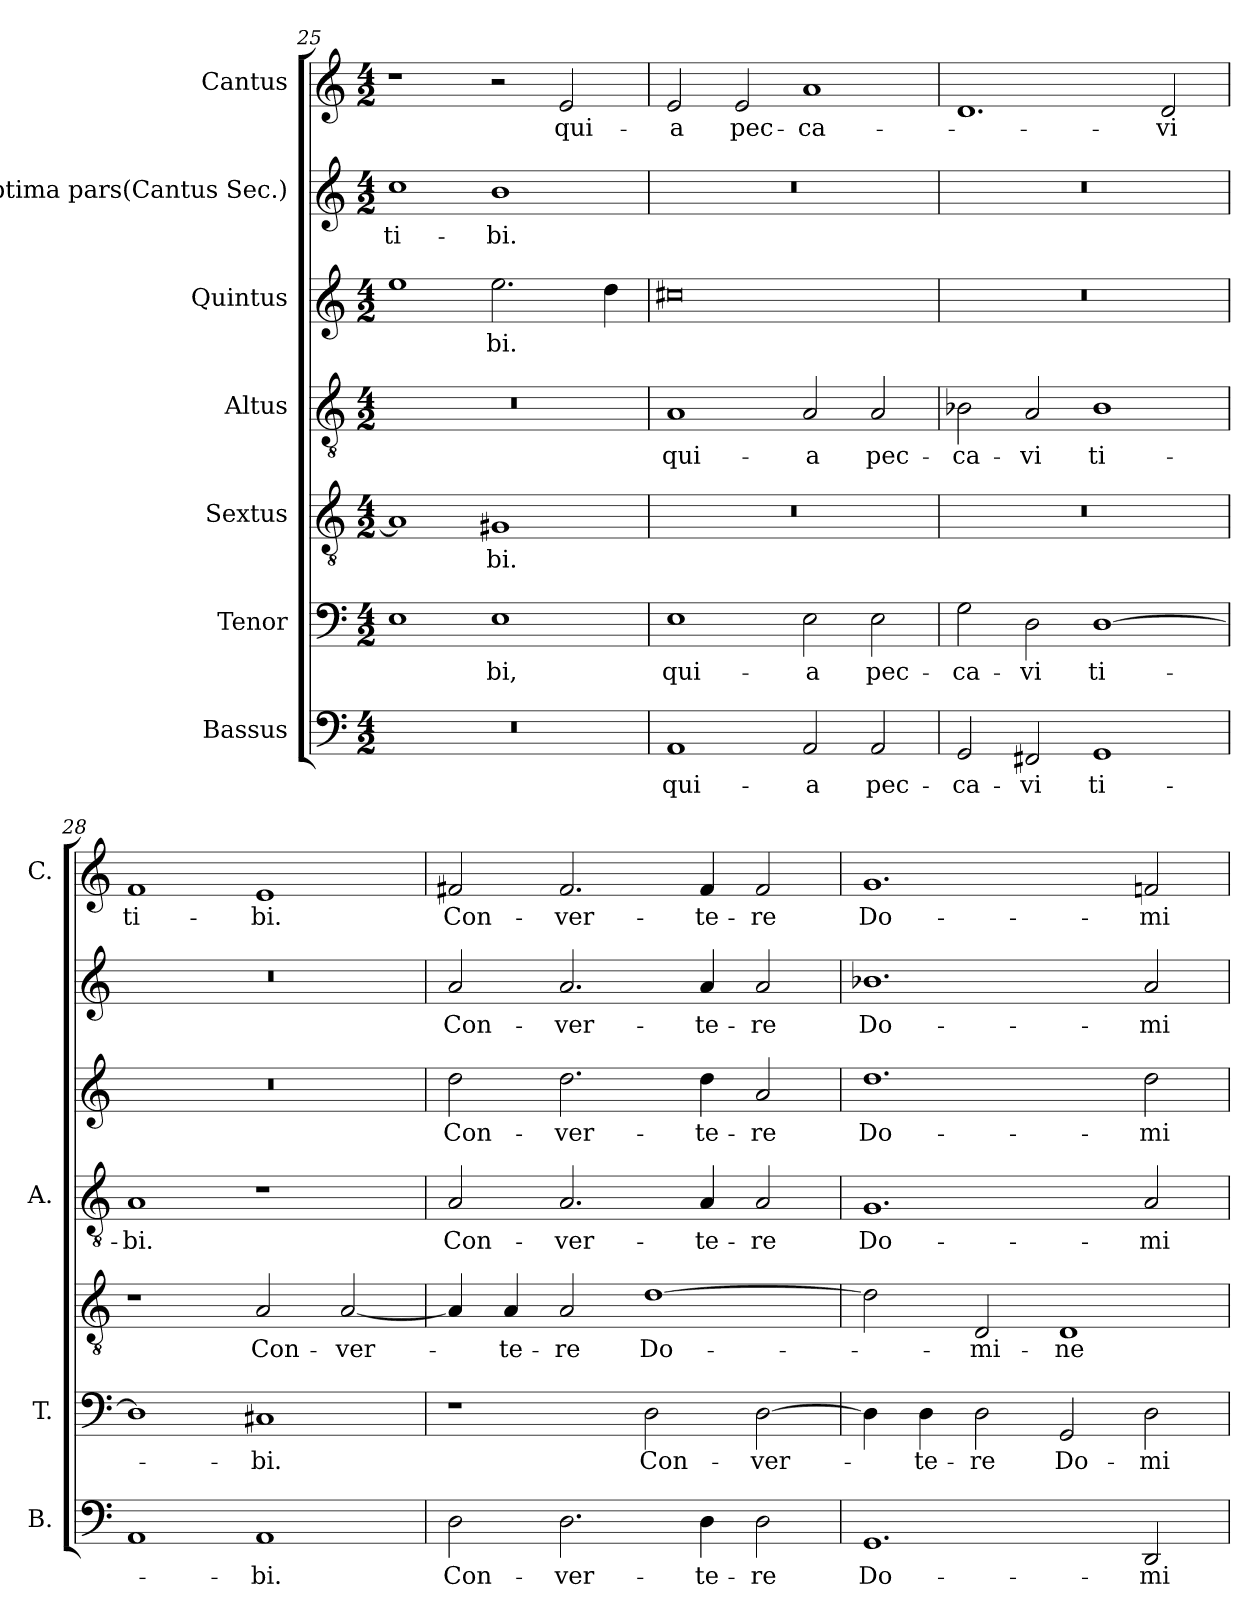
**kern	**text	**kern	**text	**kern	**text	**kern	**text	**kern	**text	**kern	**text	**kern	**text
*part7	*part7	*part6	*part6	*part5	*part5	*part4	*part4	*part3	*part3	*part2	*part2	*part1	*part1
*staff7	*staff7	*staff6	*staff6	*staff5	*staff5	*staff4	*staff4	*staff3	*staff3	*staff2	*staff2	*staff1	*staff1
*I"Bassus	*	*I"Tenor	*	*I"Sextus	*	*I"Altus	*	*I"Quintus	*	*I"Septima pars(Cantus Sec.)	*	*I"Cantus	*
*I'B.	*	*I'T.	*	*	*	*I'A.	*	*	*	*	*	*I'C.	*
*clefF4	*	*clefF4	*	*clefGv2	*	*clefGv2	*	*clefG2	*	*clefG2	*	*clefG2	*
*	*	*	*	*ITrd7c12	*	*ITrd7c12	*	*ITrd7c12	*	*	*	*	*
*k[]	*	*k[]	*	*k[]	*	*k[]	*	*k[]	*	*k[]	*	*k[]	*
*a:	*	*a:	*	*a:	*	*a:	*	*a:	*	*a:	*	*a:	*
*M4/2	*	*M4/2	*	*M4/2	*	*M4/2	*	*M4/2	*	*M4/2	*	*M4/2	*
=25	=25	=25	=25	=25	=25	=25	=25	=25	=25	=25	=25	=25	=25
!LO:N:vis=1	!	!	!	!	!	!LO:N:vis=1	!	!	!	!	!LO:LY:b	!	!
0r	.	1E	.	1AA]	.	0r	.	1e	.	1cc	ti-	1r	.
!	!	!	!LO:LY:b	!	!LO:LY:b	!	!	!	!LO:LY:b	!	!LO:LY:b	!	!
.	.	1E	-bi,	1GG#X	-bi.	.	.	2.e\	-bi.	1b	-bi.	2r	.
!	!	!	!	!	!	!	!	!	!	!	!	!	!LO:LY:b
.	.	.	.	.	.	.	.	.	.	.	.	2e/	qui-
.	.	.	.	.	.	.	.	4d\	.	.	.	.	.
=26	=26	=26	=26	=26	=26	=26	=26	=26	=26	=26	=26	=26	=26
!	!LO:LY:b	!	!LO:LY:b	!LO:N:vis=1	!	!	!LO:LY:b	!	!	!LO:N:vis=1	!	!	!LO:LY:b
1AA	qui-	1E	qui-	0r	.	1AA	qui-	0c#X	.	0r	.	2e/	-a
!	!	!	!	!	!	!	!	!	!	!	!	!	!LO:LY:b
.	.	.	.	.	.	.	.	.	.	.	.	2e/	pec-
!	!LO:LY:b	!	!LO:LY:b	!	!	!	!LO:LY:b	!	!	!	!	!	!LO:LY:b
2AA/	-a	2E\	-a	.	.	2AA/	-a	.	.	.	.	1a	-ca-
!	!LO:LY:b	!	!LO:LY:b	!	!	!	!LO:LY:b	!	!	!	!	!	!
2AA/	pec-	2E\	pec-	.	.	2AA/	pec-	.	.	.	.	.	.
=27	=27	=27	=27	=27	=27	=27	=27	=27	=27	=27	=27	=27	=27
!	!LO:LY:b	!	!LO:LY:b	!LO:N:vis=1	!	!	!LO:LY:b	!LO:N:vis=1	!	!LO:N:vis=1	!	!	!
2GG/	-ca-	2G\	-ca-	0r	.	2BB-X\	-ca-	0r	.	0r	.	1.d	.
!	!LO:LY:b	!	!LO:LY:b	!	!	!	!LO:LY:b	!	!	!	!	!	!
2FF#X/	-vi	2D\	-vi	.	.	2AA/	-vi	.	.	.	.	.	.
!	!LO:LY:b	!	!LO:LY:b	!	!	!	!LO:LY:b	!	!	!	!	!	!
1GG	ti-	[>1D	ti-	.	.	1BB-	ti-	.	.	.	.	.	.
!	!	!	!	!	!	!	!	!	!	!	!	!	!LO:LY:b
.	.	.	.	.	.	.	.	.	.	.	.	2d/	-vi
=28	=28	=28	=28	=28	=28	=28	=28	=28	=28	=28	=28	=28	=28
!	!	!	!	!	!	!	!LO:LY:b	!LO:N:vis=1	!	!LO:N:vis=1	!	!	!LO:LY:b
1AA	.	1D]	.	1r	.	1AA	-bi.	0r	.	0r	.	1f	ti-
!	!LO:LY:b	!	!LO:LY:b	!	!LO:LY:b	!	!	!	!	!	!	!	!LO:LY:b
1AA	-bi.	1C#X	-bi.	2AA/	Con-	1r	.	.	.	.	.	1e	-bi.
!	!	!	!	!	!LO:LY:b	!	!	!	!	!	!	!	!
.	.	.	.	[<2AA/	-ver-	.	.	.	.	.	.	.	.
!!LO:LB:g=z
=29	=29	=29	=29	=29	=29	=29	=29	=29	=29	=29	=29	=29	=29
!	!LO:LY:b	!	!	!	!	!	!LO:LY:b	!	!LO:LY:b	!	!LO:LY:b	!	!LO:LY:b
2D\	Con-	1r	.	4AA/]	.	2AA/	Con-	2d\	Con-	2a/	Con-	2f#X/	Con-
!	!	!	!	!	!LO:LY:b	!	!	!	!	!	!	!	!
.	.	.	.	4AA/	-te-	.	.	.	.	.	.	.	.
!	!LO:LY:b	!	!	!	!LO:LY:b	!	!LO:LY:b	!	!LO:LY:b	!	!LO:LY:b	!	!LO:LY:b
2.D\	-ver-	.	.	2AA/	-re	2.AA/	-ver-	2.d\	-ver-	2.a/	-ver-	2.f#/	-ver-
!	!	!	!LO:LY:b	!	!LO:LY:b	!	!	!	!	!	!	!	!
.	.	2D\	Con-	[>1D	Do-	.	.	.	.	.	.	.	.
!	!LO:LY:b	!	!	!	!	!	!LO:LY:b	!	!LO:LY:b	!	!LO:LY:b	!	!LO:LY:b
4D\	-te-	.	.	.	.	4AA/	-te-	4d\	-te-	4a/	-te-	4f#/	-te-
!	!LO:LY:b	!	!LO:LY:b	!	!	!	!LO:LY:b	!	!LO:LY:b	!	!LO:LY:b	!	!LO:LY:b
2D\	-re	[>2D\	-ver-	.	.	2AA/	-re	2A/	-re	2a/	-re	2f#/	-re
=30	=30	=30	=30	=30	=30	=30	=30	=30	=30	=30	=30	=30	=30
!	!LO:LY:b	!	!	!	!	!	!LO:LY:b	!	!LO:LY:b	!	!LO:LY:b	!	!LO:LY:b
1.GG	Do-	4D\]	.	2D\]	.	1.GG	Do-	1.d	Do-	1.b-X	Do-	1.g	Do-
!	!	!	!LO:LY:b	!	!	!	!	!	!	!	!	!	!
.	.	4D\	-te-	.	.	.	.	.	.	.	.	.	.
!	!	!	!LO:LY:b	!	!LO:LY:b	!	!	!	!	!	!	!	!
.	.	2D\	-re	2DD/	-mi-	.	.	.	.	.	.	.	.
!	!	!	!LO:LY:b	!	!LO:LY:b	!	!	!	!	!	!	!	!
.	.	2GG/	Do-	1DD	-ne	.	.	.	.	.	.	.	.
!	!LO:LY:b	!	!LO:LY:b	!	!	!	!LO:LY:b	!	!LO:LY:b	!	!LO:LY:b	!	!LO:LY:b
2DD/	-mi-	2D\	-mi-	.	.	2AA/	-mi-	2d\	-mi-	2a/	-mi-	2fn/	-mi-
=	=	=	=	=	=	=	=	=	=	=	=	=	=
*-	*-	*-	*-	*-	*-	*-	*-	*-	*-	*-	*-	*-	*-
